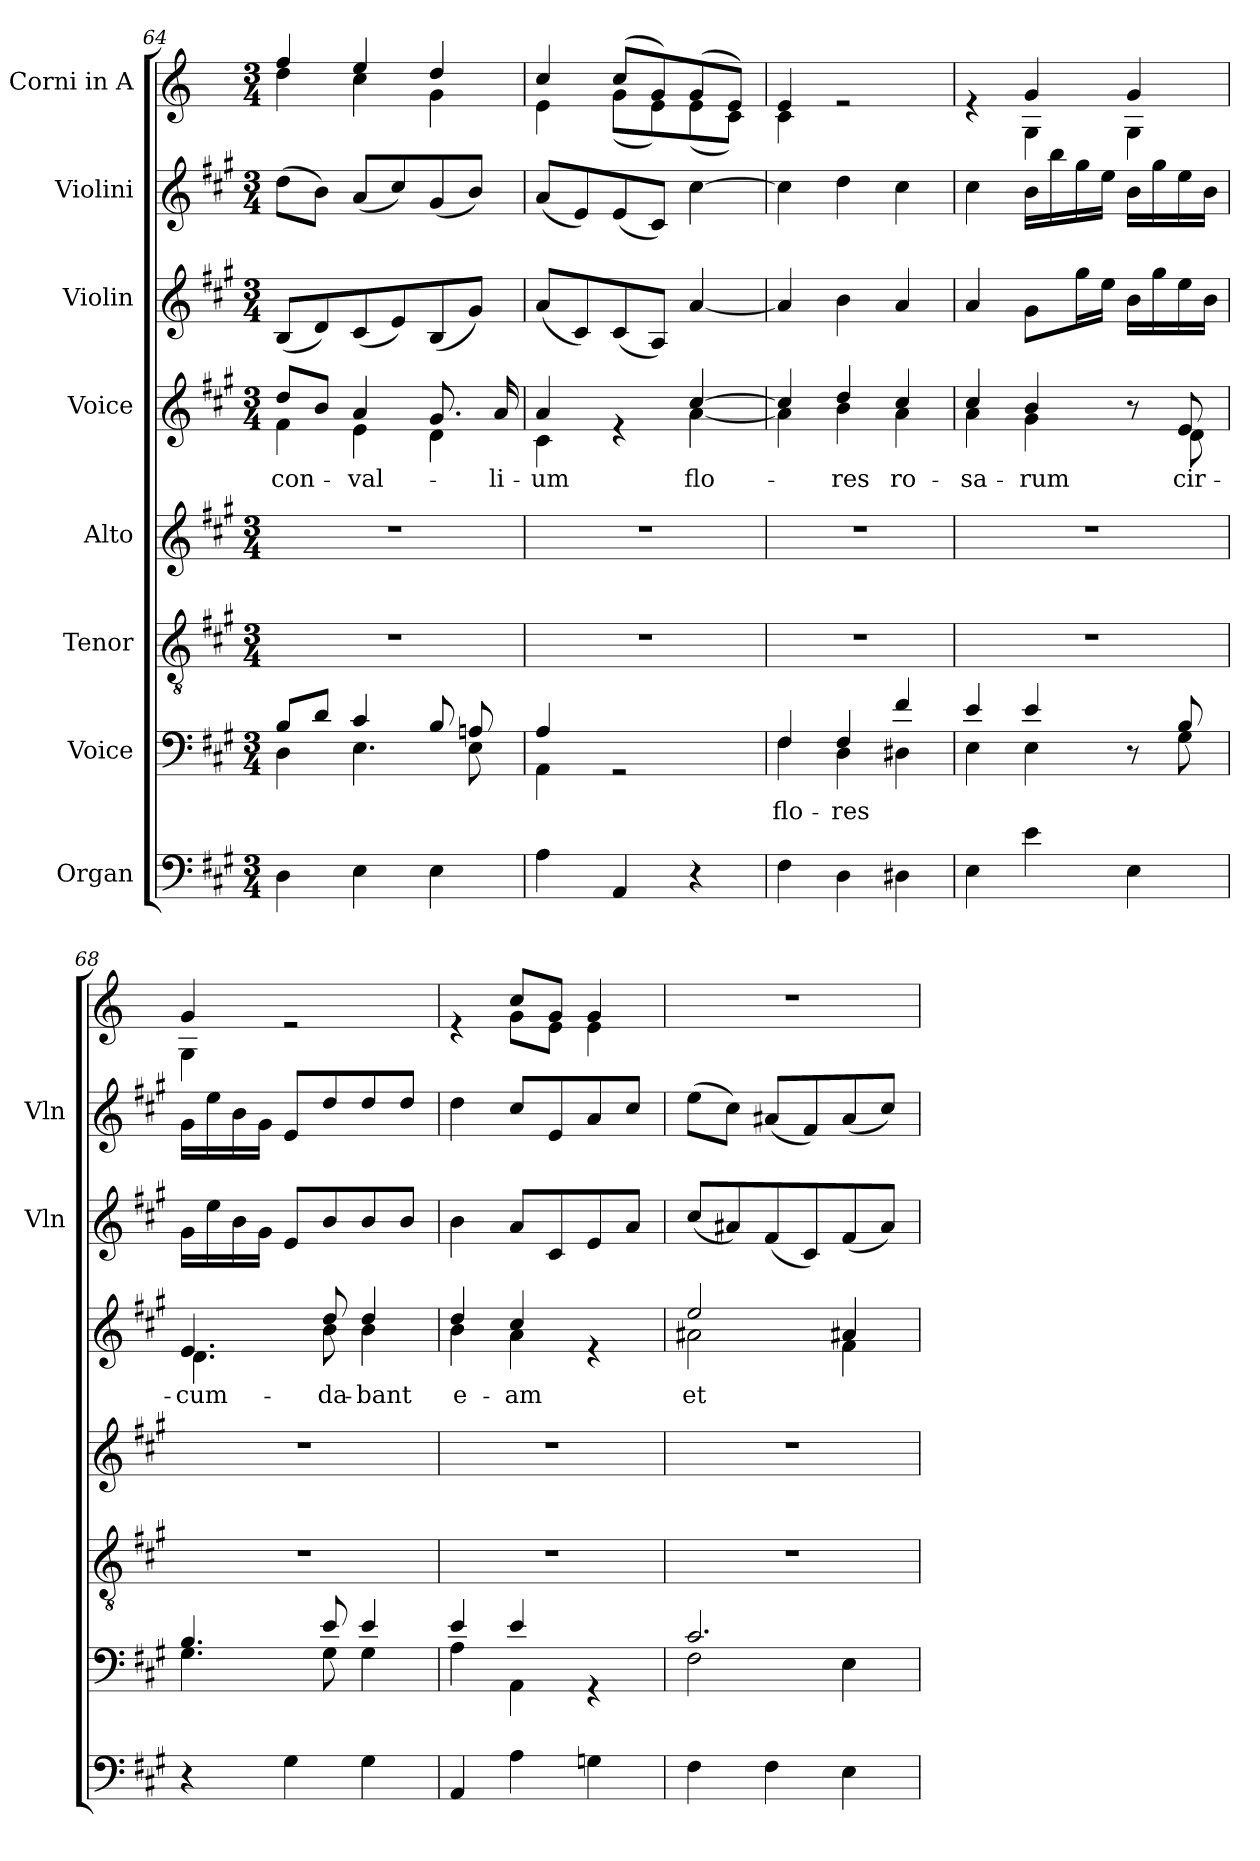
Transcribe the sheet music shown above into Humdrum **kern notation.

**kern	**kern	**text	**kern	**kern	**kern	**text	**kern	**kern	**kern
*part8	*part7	*part7	*part6	*part5	*part4	*part4	*part3	*part2	*part1
*staff8	*staff7	*staff7	*staff6	*staff5	*staff4	*staff4	*staff3	*staff2	*staff1
*I"Organ	*I"Voice	*	*I"Tenor	*I"Alto	*I"Voice	*	*I"Violin	*I"Violini	*I"Corni in A
*	*	*	*	*	*	*	*I'Vln	*I'Vln	*
*clefF4	*clefF4	*	*clefGv2	*clefG2	*clefG2	*	*clefG2	*clefG2	*clefG2
*	*	*	*	*	*	*	*	*	*ITrd2c3
*k[f#c#g#]	*k[f#c#g#]	*	*k[f#c#g#]	*k[f#c#g#]	*k[f#c#g#]	*	*k[f#c#g#]	*k[f#c#g#]	*k[f#c#g#]
*M3/4	*M3/4	*	*M3/4	*M3/4	*M3/4	*	*M3/4	*M3/4	*M3/4
=64	=64	=64	=64	=64	=64	=64	=64	=64	=64
*	*^	*	*	*	*	*	*	*	*
!	!	!	!	!	!	!	!LO:LY:b	!	!	!
*	*	*	*	*	*	*^	*	*	*	*^
4D\	8B/L	4D\	.	2.r	2.r	8dd/L	4f#\	con-	(8B/L	(8dd\L	4dd/	4b\
.	8d/J	.	.	.	.	8b/J	.	.	8d/)	8b\J)	.	.
!	!	!	!	!	!	!	!	!LO:LY:b	!	!	!	!
4E\	4c#/	4.E\	.	.	.	4a/	4e\	-val-	(8c#/	(8a/L	4cc#/	4a\
.	.	.	.	.	.	.	.	.	8e/)	8cc#/)	.	.
4E\	8B/	.	.	.	.	8.g#/	4d\	.	(8B/	(8g#/	4b/	4e\
.	8An/	8E\	.	.	.	.	.	.	8g#/J)	8b/J)	.	.
!	!	!	!	!	!	!	!	!LO:LY:b	!	!	!	!
.	.	.	.	.	.	16a/	.	-li-	.	.	.	.
=65	=65	=65	=65	=65	=65	=65	=65	=65	=65	=65	=65	=65
!	!	!	!	!	!	!	!	!LO:LY:b	!	!	!	!
4A\	4A/	4AA\	.	2.r	2.r	4a/	4c#\	-um	(8a/L	(8a/L	4a/	4c#\
.	.	.	.	.	.	.	.	.	8c#/)	8e/)	.	.
4AA/	2rGG	2ryy	.	.	.	4re	4ryy	.	(8c#/	(8e/	(8a/L	(8e\L
.	.	.	.	.	.	.	.	.	8A/J)	8c#/J)	8e/)	8c#\)
!	!	!	!	!	!	!	!	!LO:LY:b	!	!	!	!
4r	.	.	.	.	.	[4cc#/	[4a\	flo-	[4a/	[4cc#\	(8e/	(8c#\
.	.	.	.	.	.	.	.	.	.	.	8c#/J)	8A\J)
=66	=66	=66	=66	=66	=66	=66	=66	=66	=66	=66	=66	=66
!	!	!	!LO:LY:b	!	!	!	!	!	!	!	!	!
4F#\	4F#/	4F#\	flo-	2.r	2.r	4cc#/]	4a\]	.	4a/]	4cc#\]	4c#/	4A\
!	!	!	!LO:LY:b	!	!	!	!	!LO:LY:b	!	!	!	!
4D\	4F#/	4D\	-res	.	.	4dd/	4b\	-res	4b\	4dd\	2re	2ryy
!	!	!	!	!	!	!	!	!LO:LY:b	!	!	!	!
4D#X\	4f#/	4D#X\	.	.	.	4cc#/	4a\	ro-	4a/	4cc#\	.	.
=67	=67	=67	=67	=67	=67	=67	=67	=67	=67	=67	=67	=67
!	!	!	!	!	!	!	!	!LO:LY:b	!	!	!	!
4E\	4e/	4E\	.	2.r	2.r	4cc#/	4a\	-sa-	4a/	4cc#\	4re	4ryy
!	!	!	!	!	!	!	!	!LO:LY:b	!	!	!	!
4e\	4e/	4E\	.	.	.	4b/	4g#\	-rum	8g#\L	16b\LL	4e/	4E\
.	.	.	.	.	.	.	.	.	.	16bb\	.	.
.	.	.	.	.	.	.	.	.	16gg#\L	16gg#\	.	.
.	.	.	.	.	.	.	.	.	16ee\JJ	16ee\JJ	.	.
4E\	8r	8ryy	.	.	.	8r	8ryy	.	16b\LL	16b\LL	4e/	4E\
.	.	.	.	.	.	.	.	.	16gg#\	16gg#\	.	.
!	!	!	!	!	!	!	!	!LO:LY:b	!	!	!	!
.	8B/	8G#\	.	.	.	8e/	8d\	cir-	16ee\	16ee\	.	.
.	.	.	.	.	.	.	.	.	16b\JJ	16b\JJ	.	.
!!LO:PB:g=z	!!
=68	=68	=68	=68	=68	=68	=68	=68	=68	=68	=68	=68	=68
!	!	!	!	!	!	!	!	!LO:LY:b	!	!	!	!
4r	4.B/	4.G#\	.	2.r	2.r	4.e/	4.d\	-cum-	16g#\LL	16g#\LL	4e/	4E\
.	.	.	.	.	.	.	.	.	16ee\	16ee\	.	.
.	.	.	.	.	.	.	.	.	16b\	16b\	.	.
.	.	.	.	.	.	.	.	.	16g#\JJ	16g#\JJ	.	.
4G#\	.	.	.	.	.	.	.	.	8e/L	8e/L	2re	2ryy
!	!	!	!	!	!	!	!	!LO:LY:b	!	!	!	!
.	8e/	8G#\	.	.	.	8dd/	8b\	-da-	8b/	8dd/	.	.
!	!	!	!	!	!	!	!	!LO:LY:b	!	!	!	!
4G#\	4e/	4G#\	.	.	.	4dd/	4b\	-bant	8b/	8dd/	.	.
.	.	.	.	.	.	.	.	.	8b/J	8dd/J	.	.
=69	=69	=69	=69	=69	=69	=69	=69	=69	=69	=69	=69	=69
!	!	!	!	!	!	!	!	!LO:LY:b	!	!	!	!
4AA/	4e/	4A\	.	2.r	2.r	4dd/	4b\	e-	4b\	4dd\	4re	4ryy
!	!	!	!	!	!	!	!	!LO:LY:b	!	!	!	!
4A\	4e/	4AA\	.	.	.	4cc#/	4a\	-am	8a/L	8cc#/L	8a/L	8e\L
.	.	.	.	.	.	.	.	.	8c#/	8e/	8e/J	8c#\J
4Gn\	4rGG	4ryy	.	.	.	4re	4ryy	.	8e/	8a/	4e/	4c#\
.	.	.	.	.	.	.	.	.	8a/J	8cc#/J	.	.
*	*	*	*	*	*	*	*	*	*	*	*v	*v
=70	=70	=70	=70	=70	=70	=70	=70	=70	=70	=70	=70
!	!	!	!	!	!	!	!	!LO:LY:b	!	!	!
4F#\	2.c#/	2F#\	.	2.r	2.r	2ee/	2a#X\	et	(8cc#/L	(8ee\L	2.r
.	.	.	.	.	.	.	.	.	8a#X/)	8cc#\J)	.
4F#\	.	.	.	.	.	.	.	.	(8f#/	(8a#X/L	.
.	.	.	.	.	.	.	.	.	8c#/)	8f#/)	.
4E\	.	4E\	.	.	.	4a#X/	4f#\	.	(8f#/	(8a#/	.
.	.	.	.	.	.	.	.	.	8a#/J)	8cc#/J)	.
*	*v	*v	*	*	*	*v	*v	*	*	*	*
=	=	=	=	=	=	=	=	=	=
*-	*-	*-	*-	*-	*-	*-	*-	*-	*-
